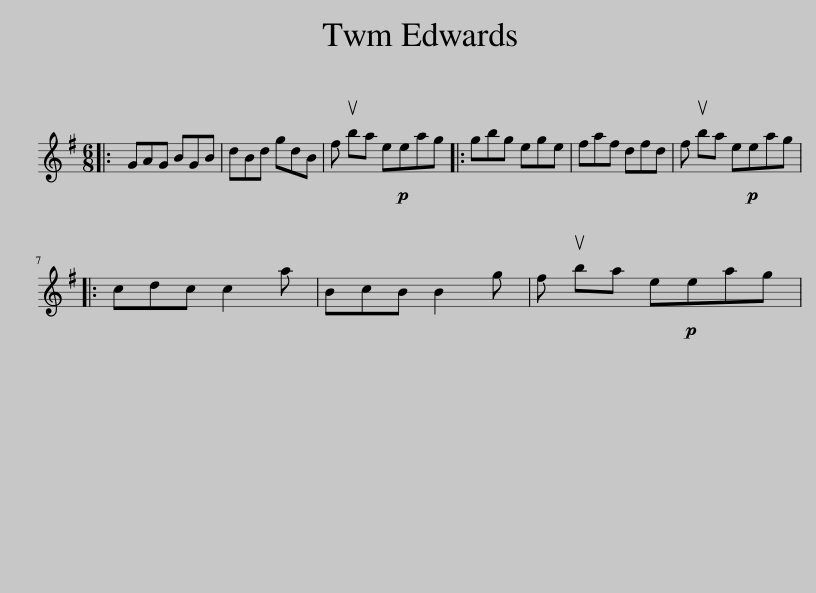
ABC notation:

X:1
L:1/8
M:6/8
I:linebreak $
K:G
V:1 treble
V:1
|: GAG BGB | dBd gdB | f uba e!p!eag |: gbg ege | faf dfd | %5
 f uba e!p!eag |:$ cdc c2 a | BcB B2 g | f uba e!p!eag | %9
